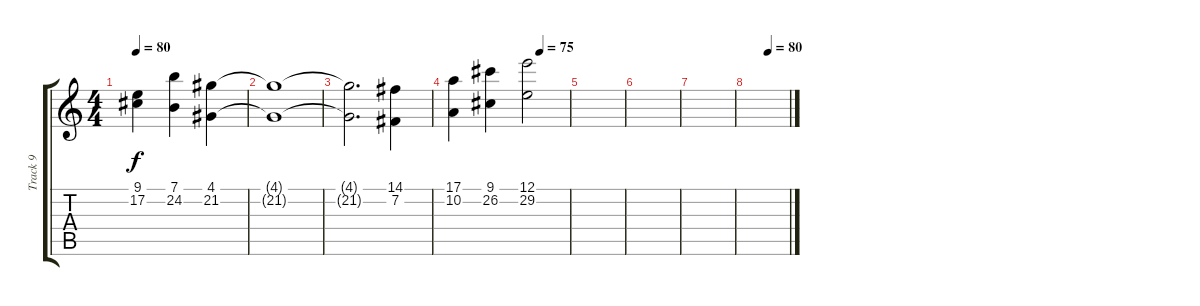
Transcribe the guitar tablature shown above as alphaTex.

\track ("Track 9" "Track 9") {instrument tremolostrings}
\staff {score tabs}
\tuning (E4 B3 G3 D3 A2 E2) {hide}
\ts (4 4)
\tempo 80
\clef g2
\ks c
(9.1 17.2).4{dy f} (7.1 24.2).4 (4.1 21.2).4 |
(4.1{t} 21.2{t}).1 |
(4.1{t} 21.2{t}).2{d} (14.1 7.2).4 |
\tempo (75 0.75)
(17.1 10.2).4 (9.1 26.2).4 (12.1 29.2).2 |
|
|
|
\tempo (80 0.5)
